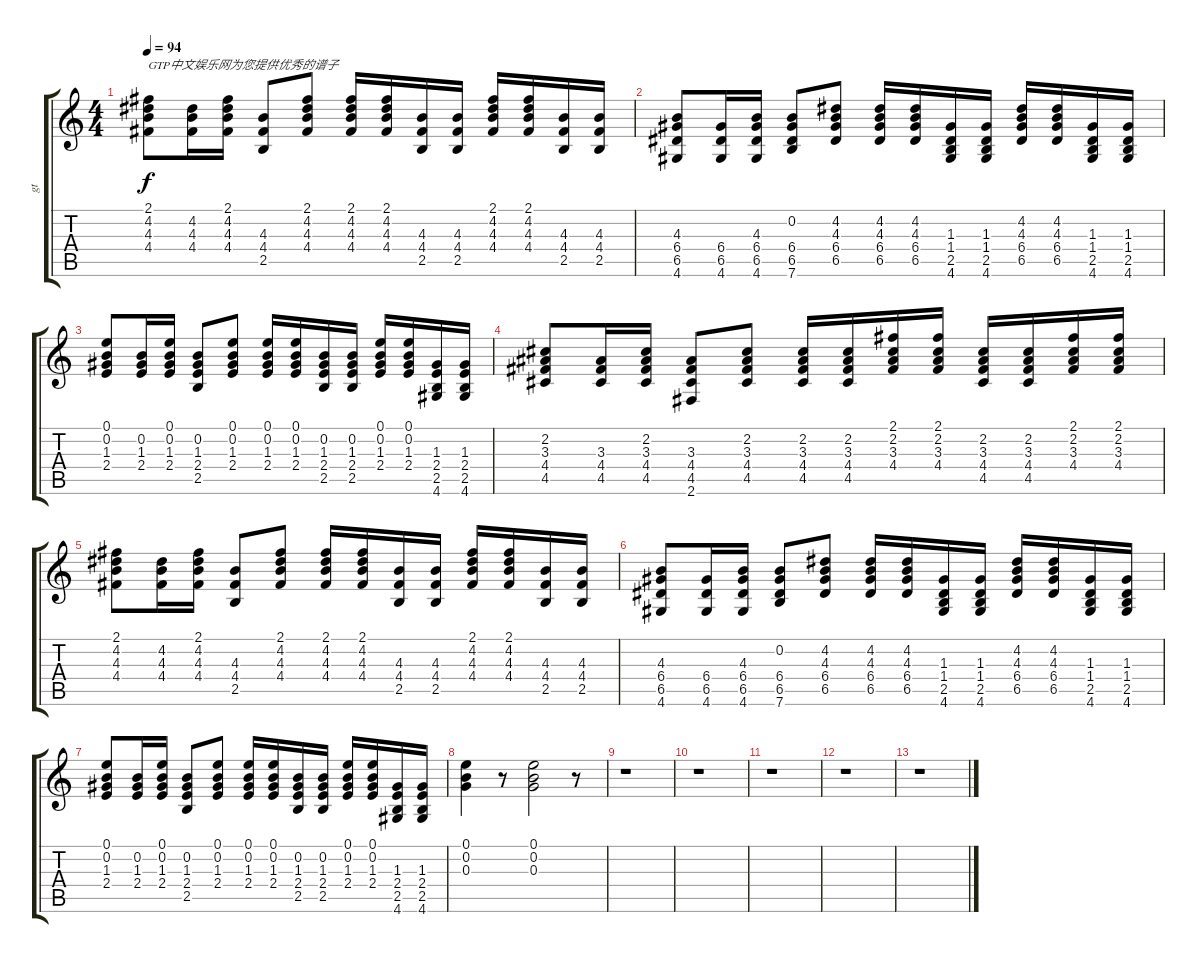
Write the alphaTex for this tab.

\track ("gt" "gt") {instrument acousticguitarsteel}
\staff {score tabs}
\tuning (E4 B3 G3 D3 A2 E2) {hide}
\ts (4 4)
\tempo 94
\clef g2
\ks c
(2.1 4.2 4.3 4.4).8{txt "GTP中文娱乐网为您提供优秀的谱子" dy f instrument acousticguitarsteel} (4.2 4.3 4.4).16 (2.1 4.2 4.3 4.4).16 (4.3 4.4 2.5).8 (2.1 4.2 4.3 4.4).8 (2.1 4.2 4.3 4.4).16 (2.1 4.2 4.3 4.4).16 (4.3 4.4 2.5).16 (4.3 4.4 2.5).16 (2.1 4.2 4.3 4.4).16 (2.1 4.2 4.3 4.4).16 (4.3 4.4 2.5).16 (4.3 4.4 2.5).16 |
(4.3 6.4 6.5 4.6).8 (6.4 6.5 4.6).16 (4.3 6.4 6.5 4.6).16 (0.2 6.4 6.5 7.6).8 (4.2 4.3 6.4 6.5).8 (4.2 4.3 6.4 6.5).16 (4.2 4.3 6.4 6.5).16 (1.3 1.4 2.5 4.6).16 (1.3 1.4 2.5 4.6).16 (4.2 4.3 6.4 6.5).16 (4.2 4.3 6.4 6.5).16 (1.3 1.4 2.5 4.6).16 (1.3 1.4 2.5 4.6).16 |
(0.1 0.2 1.3 2.4).8 (0.2 1.3 2.4).16 (0.1 0.2 1.3 2.4).16 (0.2 1.3 2.4 2.5).8 (0.1 0.2 1.3 2.4).8 (0.1 0.2 1.3 2.4).16 (0.1 0.2 1.3 2.4).16 (0.2 1.3 2.4 2.5).16 (0.2 1.3 2.4 2.5).16 (0.1 0.2 1.3 2.4).16 (0.1 0.2 1.3 2.4).16 (1.3 2.4 2.5 4.6).16 (1.3 2.4 2.5 4.6).16 |
(2.2 3.3 4.4 4.5).8 (3.3 4.4 4.5).16 (2.2 3.3 4.4 4.5).16 (3.3 4.4 4.5 2.6).8 (2.2 3.3 4.4 4.5).8 (2.2 3.3 4.4 4.5).16 (2.2 3.3 4.4 4.5).16 (2.1 2.2 3.3 4.4).16 (2.1 2.2 3.3 4.4).16 (2.2 3.3 4.4 4.5).16 (2.2 3.3 4.4 4.5).16 (2.1 2.2 3.3 4.4).16 (2.1 2.2 3.3 4.4).16 |
(2.1 4.2 4.3 4.4).8 (4.2 4.3 4.4).16 (2.1 4.2 4.3 4.4).16 (4.3 4.4 2.5).8 (2.1 4.2 4.3 4.4).8 (2.1 4.2 4.3 4.4).16 (2.1 4.2 4.3 4.4).16 (4.3 4.4 2.5).16 (4.3 4.4 2.5).16 (2.1 4.2 4.3 4.4).16 (2.1 4.2 4.3 4.4).16 (4.3 4.4 2.5).16 (4.3 4.4 2.5).16 |
(4.3 6.4 6.5 4.6).8 (6.4 6.5 4.6).16 (4.3 6.4 6.5 4.6).16 (0.2 6.4 6.5 7.6).8 (4.2 4.3 6.4 6.5).8 (4.2 4.3 6.4 6.5).16 (4.2 4.3 6.4 6.5).16 (1.3 1.4 2.5 4.6).16 (1.3 1.4 2.5 4.6).16 (4.2 4.3 6.4 6.5).16 (4.2 4.3 6.4 6.5).16 (1.3 1.4 2.5 4.6).16 (1.3 1.4 2.5 4.6).16 |
(0.1 0.2 1.3 2.4).8 (0.2 1.3 2.4).16 (0.1 0.2 1.3 2.4).16 (0.2 1.3 2.4 2.5).8 (0.1 0.2 1.3 2.4).8 (0.1 0.2 1.3 2.4).16 (0.1 0.2 1.3 2.4).16 (0.2 1.3 2.4 2.5).16 (0.2 1.3 2.4 2.5).16 (0.1 0.2 1.3 2.4).16 (0.1 0.2 1.3 2.4).16 (1.3 2.4 2.5 4.6).16 (1.3 2.4 2.5 4.6).16 |
(0.1 0.2 0.3).4 r.8 (0.1 0.2 0.3).2 r.8 |
r.1 |
r.1 |
r.1 |
r.1 |
r.1
